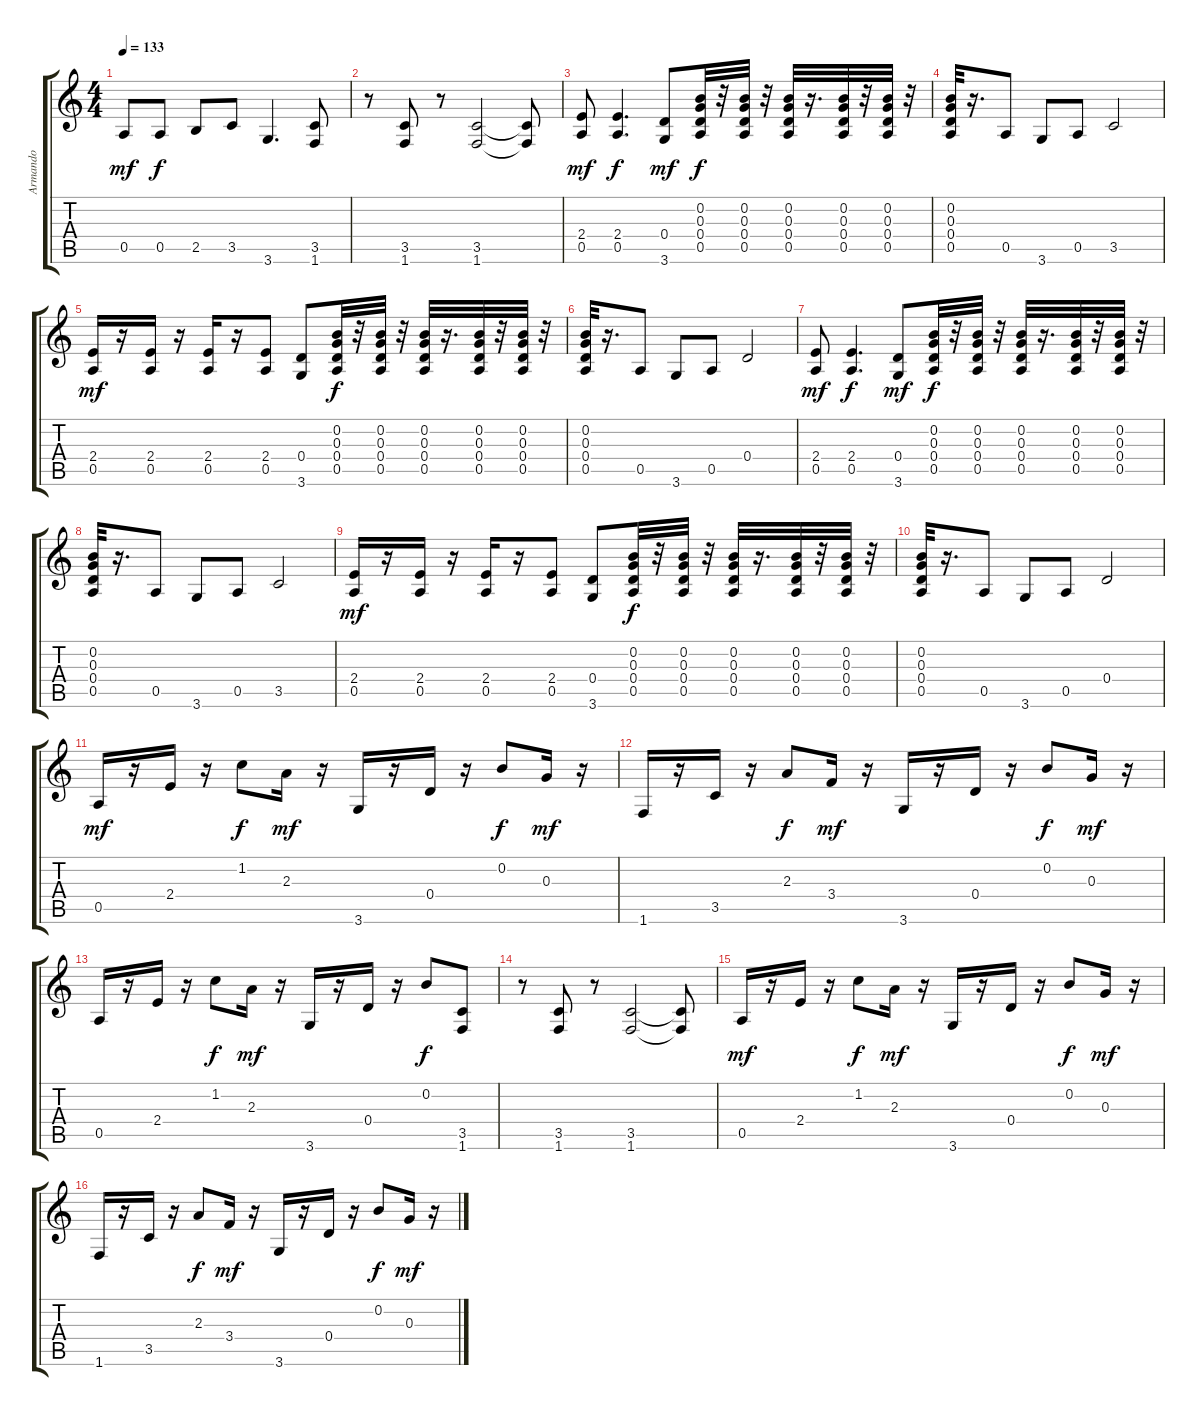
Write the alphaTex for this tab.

\track ("Armando" "Armando") {instrument distortionguitar}
\staff {score tabs}
\tuning (E4 B3 G3 D3 A2 E2) {hide}
\ts (4 4)
\tempo 133
\clef g2
\ks c
0.5.8{dy mf} 0.5.8{dy f} 2.5.8 3.5.8 3.6.4{d} (3.5 1.6).8 |
r.8 (3.5 1.6).8 r.8 (3.5 1.6).2 (3.5{t} 1.6{t}).8 |
(2.4 0.5).8{dy mf} (2.4 0.5).4{d dy f} (0.4 3.6).8{dy mf} (0.2 0.3 0.4 0.5).32{dy f} r.32 (0.2 0.3 0.4 0.5).32 r.32 (0.2 0.3 0.4 0.5).32 r.16{d} (0.2 0.3 0.4 0.5).32 r.32 (0.2 0.3 0.4 0.5).32 r.32 |
(0.2 0.3 0.4 0.5).32 r.16{d} 0.5.8 3.6.8 0.5.8 3.5.2 |
(2.4 0.5).16{dy mf} r.16 (2.4 0.5).16 r.16 (2.4 0.5).16 r.16 (2.4 0.5).8 (0.4 3.6).8 (0.2 0.3 0.4 0.5).32{dy f} r.32 (0.2 0.3 0.4 0.5).32 r.32 (0.2 0.3 0.4 0.5).32 r.16{d} (0.2 0.3 0.4 0.5).32 r.32 (0.2 0.3 0.4 0.5).32 r.32 |
(0.2 0.3 0.4 0.5).32 r.16{d} 0.5.8 3.6.8 0.5.8 0.4.2 |
(2.4 0.5).8{dy mf} (2.4 0.5).4{d dy f} (0.4 3.6).8{dy mf} (0.2 0.3 0.4 0.5).32{dy f} r.32 (0.2 0.3 0.4 0.5).32 r.32 (0.2 0.3 0.4 0.5).32 r.16{d} (0.2 0.3 0.4 0.5).32 r.32 (0.2 0.3 0.4 0.5).32 r.32 |
(0.2 0.3 0.4 0.5).32 r.16{d} 0.5.8 3.6.8 0.5.8 3.5.2 |
(2.4 0.5).16{dy mf} r.16 (2.4 0.5).16 r.16 (2.4 0.5).16 r.16 (2.4 0.5).8 (0.4 3.6).8 (0.2 0.3 0.4 0.5).32{dy f} r.32 (0.2 0.3 0.4 0.5).32 r.32 (0.2 0.3 0.4 0.5).32 r.16{d} (0.2 0.3 0.4 0.5).32 r.32 (0.2 0.3 0.4 0.5).32 r.32 |
(0.2 0.3 0.4 0.5).32 r.16{d} 0.5.8 3.6.8 0.5.8 0.4.2 |
0.5.16{dy mf} r.16 2.4.16 r.16 1.2.8{dy f} 2.3.16{dy mf} r.16 3.6.16 r.16 0.4.16 r.16 0.2.8{dy f} 0.3.16{dy mf} r.16 |
1.6.16 r.16 3.5.16 r.16 2.3.8{dy f} 3.4.16{dy mf} r.16 3.6.16 r.16 0.4.16 r.16 0.2.8{dy f} 0.3.16{dy mf} r.16 |
0.5.16 r.16 2.4.16 r.16 1.2.8{dy f} 2.3.16{dy mf} r.16 3.6.16 r.16 0.4.16 r.16 0.2.8{dy f} (3.5 1.6).8 |
r.8 (3.5 1.6).8 r.8 (3.5 1.6).2 (3.5{t} 1.6{t}).8 |
0.5.16{dy mf} r.16 2.4.16 r.16 1.2.8{dy f} 2.3.16{dy mf} r.16 3.6.16 r.16 0.4.16 r.16 0.2.8{dy f} 0.3.16{dy mf} r.16 |
1.6.16 r.16 3.5.16 r.16 2.3.8{dy f} 3.4.16{dy mf} r.16 3.6.16 r.16 0.4.16 r.16 0.2.8{dy f} 0.3.16{dy mf} r.16
